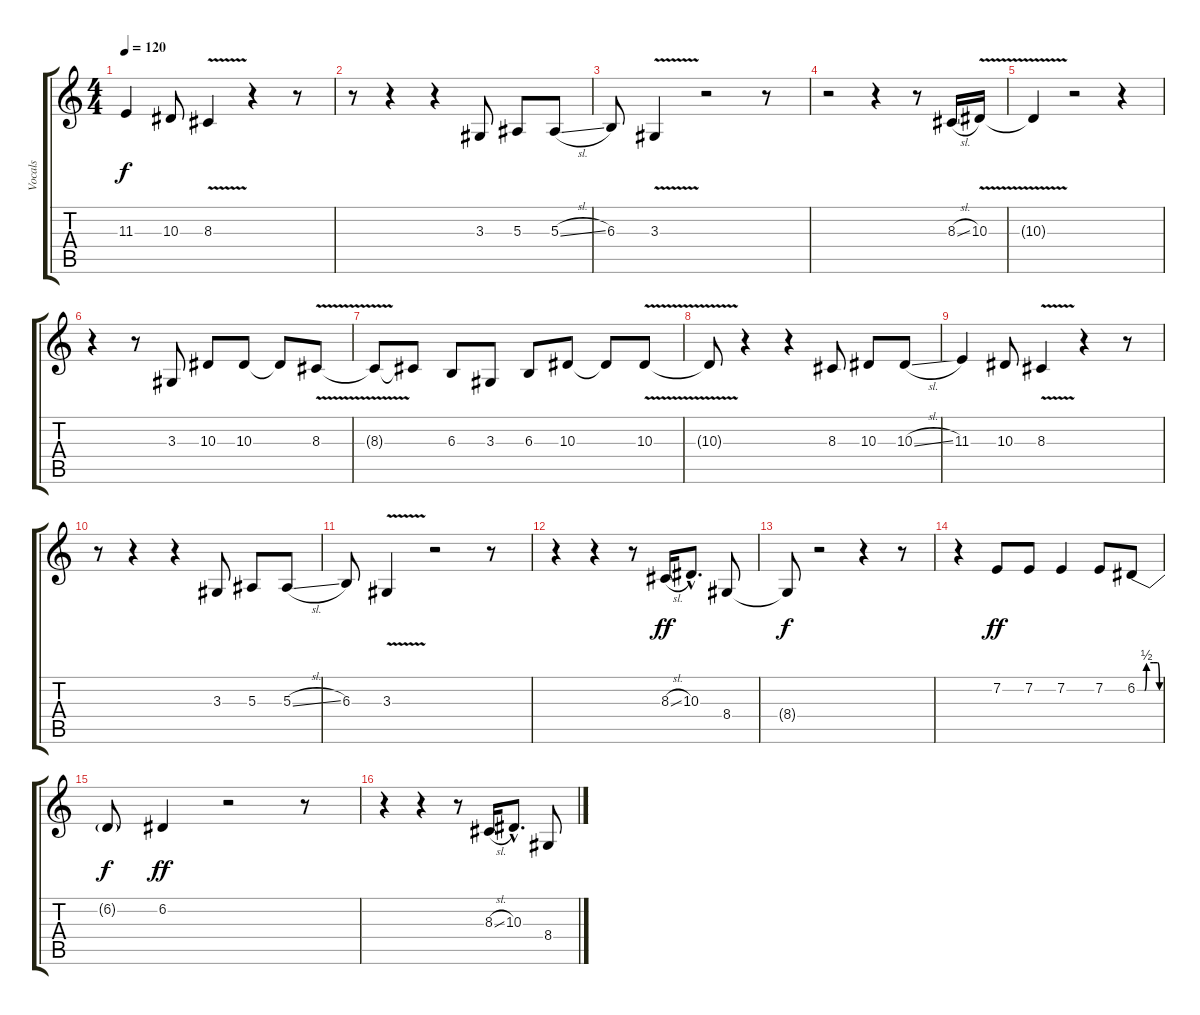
\track ("Vocals" "Vocals") {instrument lead2sawtooth}
\staff {score tabs}
\tuning (D4 A3 F3 C3 G2 C2) {hide}
\ts (4 4)
\tempo 120
\clef g2
\ks c
11.3.4{dy f} 10.3.8 8.3{v}.4 r.4 r.8 |
r.8 r.4 r.4 3.3.8 5.3.8 5.3{sl}.8 |
6.3.8 3.3{v}.4 r.2 r.8 |
r.2 r.4 r.8 8.3{sl}.16 10.3{v}.16 |
10.3{t}.4 r.2 r.4 |
r.4 r.8 3.3.8 10.3.8 10.3.8 10.3{t}.8 8.3{v}.8 |
8.3{t}.8 8.3{t}.8 6.3.8 3.3.8 6.3.8 10.3.8 10.3{t}.8 10.3{v}.8 |
10.3{t}.8 r.4 r.4 8.3.8 10.3.8 10.3{sl}.8 |
11.3.4 10.3.8 8.3{v}.4 r.4 r.8 |
r.8 r.4 r.4 3.3.8 5.3.8 5.3{sl}.8 |
6.3.8 3.3{v}.4 r.2 r.8 |
r.4{volume 16} r.4 r.8 8.3{sl}.16{dy ff} 10.3{hac}.8{d} 8.4.8 |
8.4{t}.8{dy f} r.2 r.4 r.8 |
r.4 7.2.8{dy ff} 7.2.8 7.2.4 7.2.8 6.2{be (custom 0 0 20 0 25 2 45 2 55 2 60 0)}.8 |
6.2{t}.8{dy f} 6.2.4{dy ff} r.2 r.8 |
r.4 r.4 r.8 8.3{sl}.16 10.3{hac}.8{d} 8.4.8
